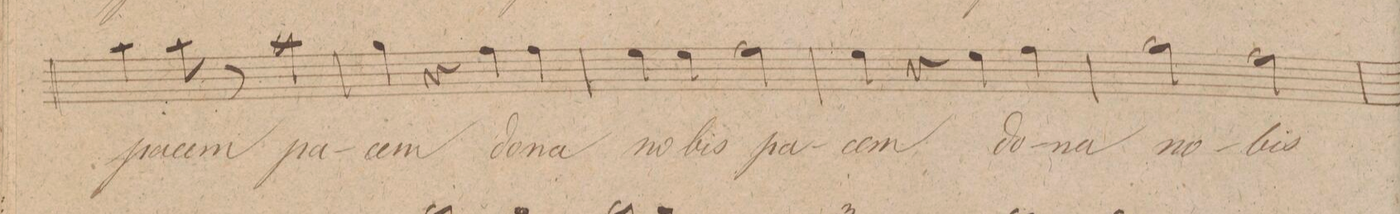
**kern	**text	**dynam
*I"Alto	*	*
*clefC3	*	*
*k[f#c#g#]	*	*
*met(c|)	*	*
*M2/2	*	*
4b\	pa-	.
8b\	-cem	.
8r	.	.
2b\	pa-	.
=64	=64	=64
4a\	-cem	.
4r	.	.
4g#\	do-	.
4g#\	-na	.
=65	=65	=65
4f#\	no-	.
4f#\	-bis	.
2g#\	pa-	.
=66	=66	=66
4f#\	-cem	.
4r	.	.
4f#\	do-	.
4g#\	-na	.
=67	=67	=67
2a\	no-	.
2g#\	-bis	.
=68	=68	=68
*-	*-	*-
